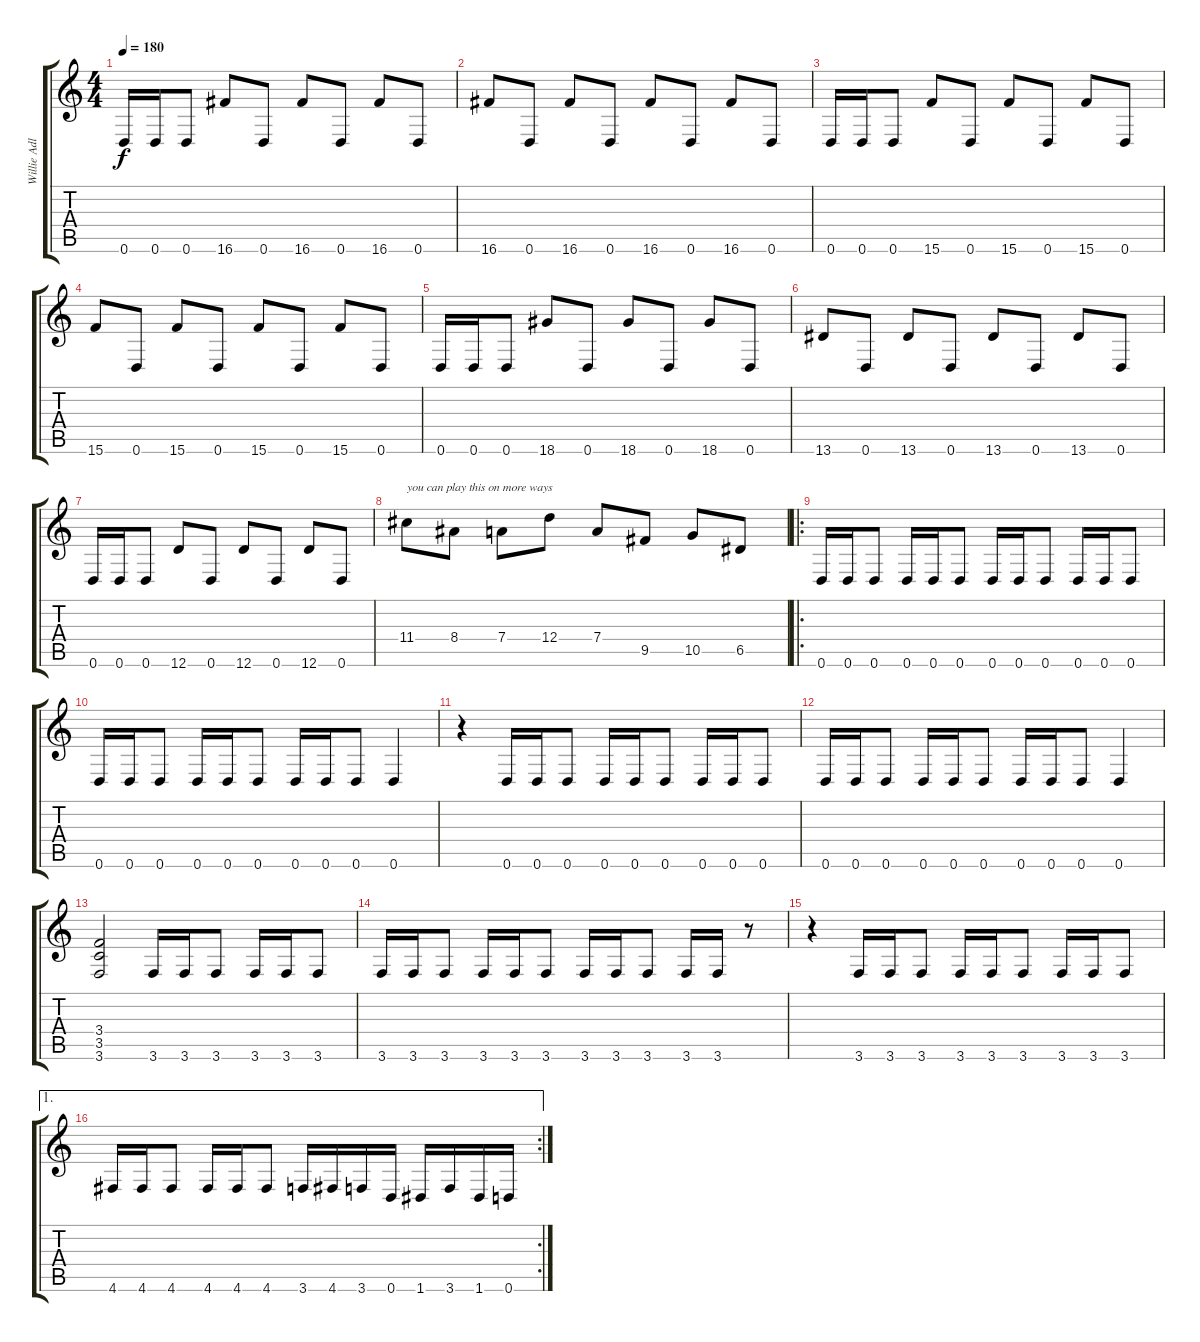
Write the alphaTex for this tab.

\track ("Willie Adler" "Willie Adl") {instrument distortionguitar}
\staff {score tabs}
\tuning (E4 B3 G3 D3 A2 D2) {hide}
\ts (4 4)
\tempo 180
\clef g2
\ks c
0.6.16{dy f} 0.6.16 0.6.8 16.6.8 0.6.8 16.6.8 0.6.8 16.6.8 0.6.8 |
16.6.8 0.6.8 16.6.8 0.6.8 16.6.8 0.6.8 16.6.8 0.6.8 |
0.6.16 0.6.16 0.6.8 15.6.8 0.6.8 15.6.8 0.6.8 15.6.8 0.6.8 |
15.6.8 0.6.8 15.6.8 0.6.8 15.6.8 0.6.8 15.6.8 0.6.8 |
0.6.16 0.6.16 0.6.8 18.6.8 0.6.8 18.6.8 0.6.8 18.6.8 0.6.8 |
13.6.8 0.6.8 13.6.8 0.6.8 13.6.8 0.6.8 13.6.8 0.6.8 |
0.6.16 0.6.16 0.6.8 12.6.8 0.6.8 12.6.8 0.6.8 12.6.8 0.6.8 |
11.4.8{txt "you can play this on more ways"} 8.4.8 7.4.8 12.4.8 7.4.8 9.5.8 10.5.8 6.5.8 |
\ro
0.6.16 0.6.16 0.6.8 0.6.16 0.6.16 0.6.8 0.6.16 0.6.16 0.6.8 0.6.16 0.6.16 0.6.8 |
0.6.16 0.6.16 0.6.8 0.6.16 0.6.16 0.6.8 0.6.16 0.6.16 0.6.8 0.6.4 |
r.4 0.6.16 0.6.16 0.6.8 0.6.16 0.6.16 0.6.8 0.6.16 0.6.16 0.6.8 |
0.6.16 0.6.16 0.6.8 0.6.16 0.6.16 0.6.8 0.6.16 0.6.16 0.6.8 0.6.4 |
(3.4 3.5 3.6).2 3.6.16 3.6.16 3.6.8 3.6.16 3.6.16 3.6.8 |
3.6.16 3.6.16 3.6.8 3.6.16 3.6.16 3.6.8 3.6.16 3.6.16 3.6.8 3.6.16 3.6.16 r.8 |
r.4 3.6.16 3.6.16 3.6.8 3.6.16 3.6.16 3.6.8 3.6.16 3.6.16 3.6.8 |
\ae 1
\rc 2
4.6.16 4.6.16 4.6.8 4.6.16 4.6.16 4.6.8 3.6.16 4.6.16 3.6.16 0.6.16 1.6.16 3.6.16 1.6.16 0.6.16
